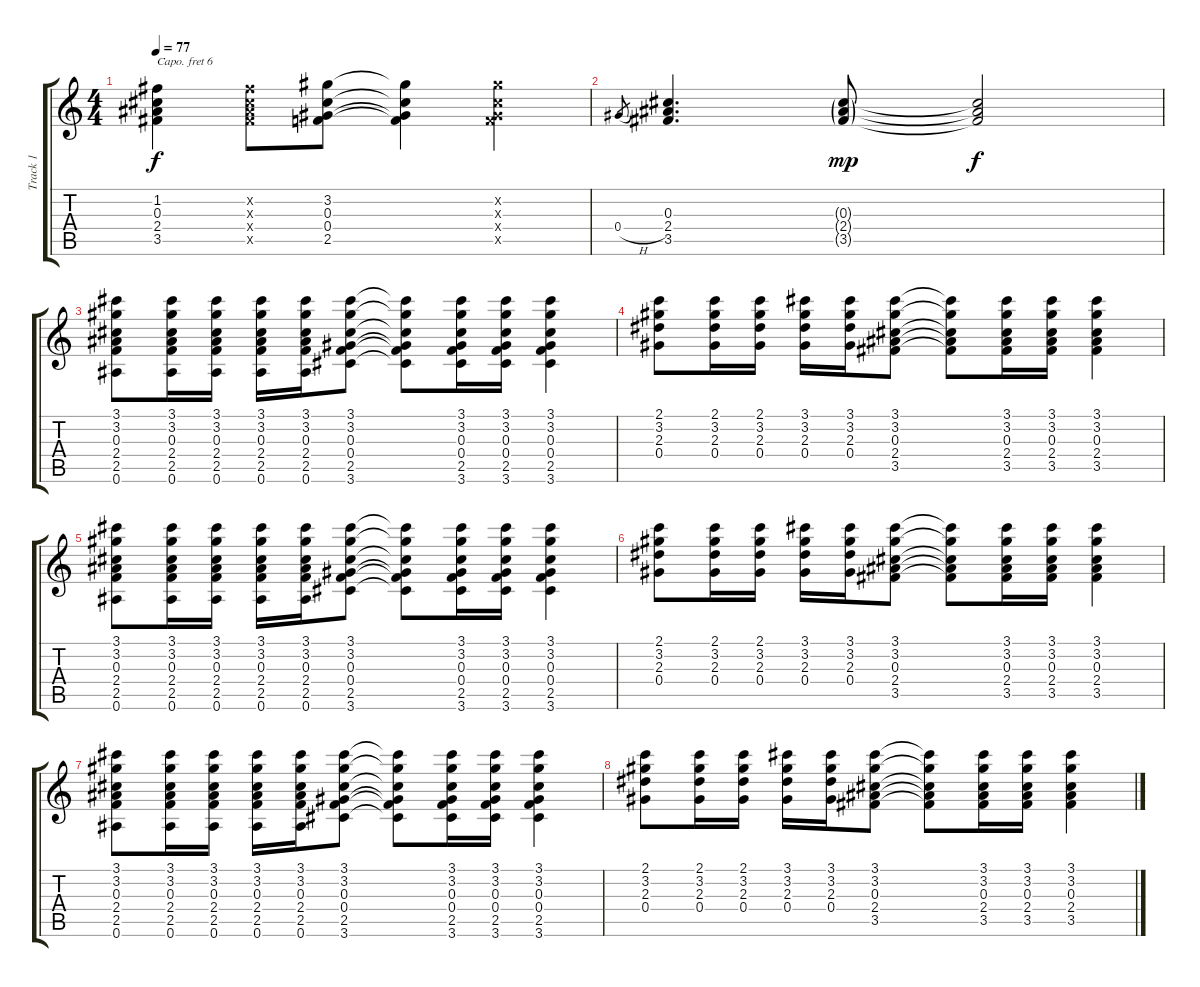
\track ("Track 1" "Track 1") {instrument electricguitarclean}
\staff {score tabs}
\capo 6
\tuning (E4 B3 G3 D3 A2 E2) {hide}
\ts (4 4)
\tempo 77
\clef g2
\ks c
(1.2 0.3 2.4 3.5).4{dy f} (1.2{x} 0.3{x} 2.4{x} 3.5{x}).8 (3.2 0.3 0.4 2.5).8 (3.2{t} 0.3{t} 0.4{t} 2.5{t}).4 (3.2{x} 0.3{x} 0.4{x} 2.5{x}).4 |
0.4{h}.8{gr} (0.3 2.4 3.5).4{d} (0.3{g} 2.4{g} 3.5{g}).8{dy mp} (0.3{t} 2.4{t} 3.5{t}).2{dy f} |
(3.1 3.2 0.3 2.4 2.5 0.6).8 (3.1 3.2 0.3 2.4 2.5 0.6).16 (3.1 3.2 0.3 2.4 2.5 0.6).16 (3.1 3.2 0.3 2.4 2.5 0.6).16 (3.1 3.2 0.3 2.4 2.5 0.6).16 (3.1 3.2 0.3 0.4 2.5 3.6).8 (3.1{t} 3.2{t} 0.3{t} 0.4{t} 2.5{t} 3.6{t}).8 (3.1 3.2 0.3 0.4 2.5 3.6).16 (3.1 3.2 0.3 0.4 2.5 3.6).16 (3.1 3.2 0.3 0.4 2.5 3.6).4 |
(2.1 3.2 2.3 0.4).8 (2.1 3.2 2.3 0.4).16 (2.1 3.2 2.3 0.4).16 (3.1 3.2 2.3 0.4).16 (3.1 3.2 2.3 0.4).16 (3.1 3.2 0.3 2.4 3.5).8 (3.1{t} 3.2{t} 0.3{t} 2.4{t} 3.5{t}).8 (3.1 3.2 0.3 2.4 3.5).16 (3.1 3.2 0.3 2.4 3.5).16 (3.1 3.2 0.3 2.4 3.5).4 |
(3.1 3.2 0.3 2.4 2.5 0.6).8 (3.1 3.2 0.3 2.4 2.5 0.6).16 (3.1 3.2 0.3 2.4 2.5 0.6).16 (3.1 3.2 0.3 2.4 2.5 0.6).16 (3.1 3.2 0.3 2.4 2.5 0.6).16 (3.1 3.2 0.3 0.4 2.5 3.6).8 (3.1{t} 3.2{t} 0.3{t} 0.4{t} 2.5{t} 3.6{t}).8 (3.1 3.2 0.3 0.4 2.5 3.6).16 (3.1 3.2 0.3 0.4 2.5 3.6).16 (3.1 3.2 0.3 0.4 2.5 3.6).4 |
(2.1 3.2 2.3 0.4).8 (2.1 3.2 2.3 0.4).16 (2.1 3.2 2.3 0.4).16 (3.1 3.2 2.3 0.4).16 (3.1 3.2 2.3 0.4).16 (3.1 3.2 0.3 2.4 3.5).8 (3.1{t} 3.2{t} 0.3{t} 2.4{t} 3.5{t}).8 (3.1 3.2 0.3 2.4 3.5).16 (3.1 3.2 0.3 2.4 3.5).16 (3.1 3.2 0.3 2.4 3.5).4 |
(3.1 3.2 0.3 2.4 2.5 0.6).8 (3.1 3.2 0.3 2.4 2.5 0.6).16 (3.1 3.2 0.3 2.4 2.5 0.6).16 (3.1 3.2 0.3 2.4 2.5 0.6).16 (3.1 3.2 0.3 2.4 2.5 0.6).16 (3.1 3.2 0.3 0.4 2.5 3.6).8 (3.1{t} 3.2{t} 0.3{t} 0.4{t} 2.5{t} 3.6{t}).8 (3.1 3.2 0.3 0.4 2.5 3.6).16 (3.1 3.2 0.3 0.4 2.5 3.6).16 (3.1 3.2 0.3 0.4 2.5 3.6).4 |
(2.1 3.2 2.3 0.4).8 (2.1 3.2 2.3 0.4).16 (2.1 3.2 2.3 0.4).16 (3.1 3.2 2.3 0.4).16 (3.1 3.2 2.3 0.4).16 (3.1 3.2 0.3 2.4 3.5).8 (3.1{t} 3.2{t} 0.3{t} 2.4{t} 3.5{t}).8 (3.1 3.2 0.3 2.4 3.5).16 (3.1 3.2 0.3 2.4 3.5).16 (3.1 3.2 0.3 2.4 3.5).4
